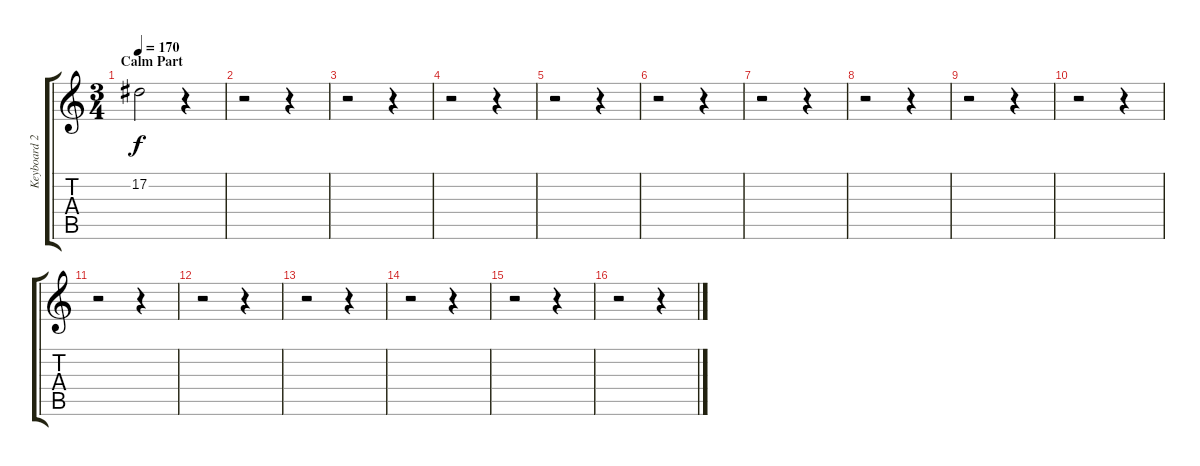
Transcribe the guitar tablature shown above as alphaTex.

\track ("Keyboard 2" "Keyboard 2") {instrument orchestrahit}
\staff {score tabs}
\tuning (Eb4 Bb3 Gb3 Db3 Ab2 Eb2) {hide}
\ts (3 4)
\section ("" "Calm Part")
\tempo 170
\clef g2
\ks c
17.2.2{dy f} r.4 |
r.2 r.4 |
r.2 r.4 |
r.2 r.4 |
r.2 r.4 |
r.2 r.4 |
r.2 r.4 |
r.2 r.4 |
r.2 r.4 |
r.2 r.4 |
r.2 r.4 |
r.2 r.4 |
r.2 r.4 |
r.2 r.4 |
r.2 r.4 |
r.2 r.4
